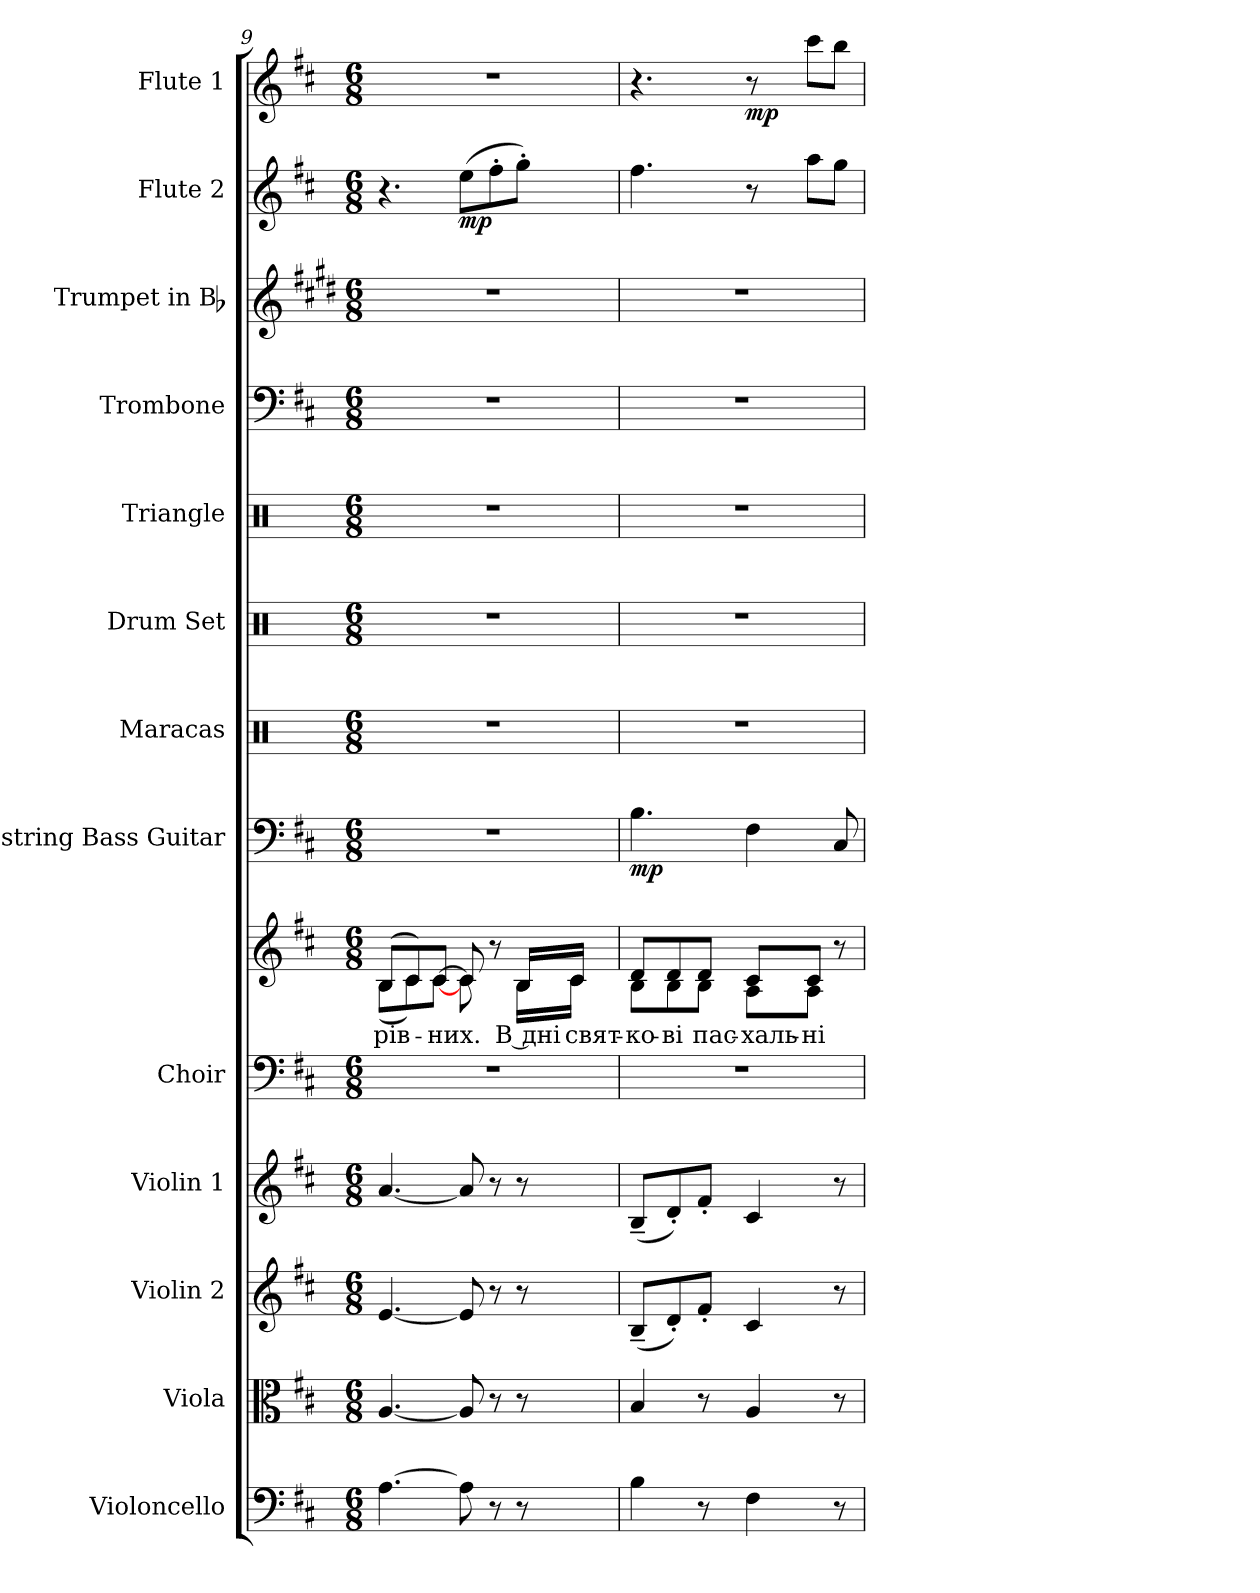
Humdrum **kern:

**kern	**kern	**kern	**kern	**kern	**kern	**text	**kern	**dynam	**kern	**kern	**kern	**kern	**kern	**kern	**dynam	**kern	**dynam
*part13	*part12	*part11	*part10	*part9	*part9	*part9	*part8	*part8	*part7	*part6	*part5	*part4	*part3	*part2	*part2	*part1	*part1
*staff14	*staff13	*staff12	*staff11	*staff10	*staff9	*staff9	*staff8	*staff8	*staff7	*staff6	*staff5	*staff4	*staff3	*staff2	*staff2	*staff1	*staff1
*I"Violoncello	*I"Viola	*I"Violin 2	*I"Violin 1	*I"Choir	*	*	*I"6-string Bass Guitar	*	*I"Maracas	*I"Drum Set	*I"Triangle	*I"Trombone	*I"Trumpet in Bb	*I"Flute 2	*	*I"Flute 1	*
*I'Vc.	*I'Vla.	*I'Vln. 2	*I'Vln. 1	*I'Choir	*	*	*I'Bass	*	*I'Mrcs.	*I'Dr.	*I'Tri.	*I'Tbn.	*I'Tpt.	*I'Fl.	*	*I'Fl.	*
*clefF4	*clefC3	*clefG2	*clefG2	*clefF4	*clefG2	*	*clefF4	*	*clefX	*clefX	*clefX	*clefF4	*clefG2	*clefG2	*	*clefG2	*
*	*	*	*	*	*	*	*ITrd7c12	*	*	*	*	*	*ITrd1c2	*	*	*	*
*k[f#c#]	*k[f#c#]	*k[f#c#]	*k[f#c#]	*k[f#c#]	*k[f#c#]	*	*k[f#c#]	*	*k[]	*k[]	*k[]	*k[f#c#]	*k[f#c#]	*k[f#c#]	*	*k[f#c#]	*
*b:	*b:	*b:	*b:	*b:	*b:	*	*b:	*	*C:	*C:	*C:	*b:	*b:	*b:	*	*b:	*
*M6/8	*M6/8	*M6/8	*M6/8	*M6/8	*M6/8	*	*M6/8	*	*M6/8	*M6/8	*M6/8	*M6/8	*M6/8	*M6/8	*	*M6/8	*
=9	=9	=9	=9	=9	=9	=9	=9	=9	=9	=9	=9	=9	=9	=9	=9	=9	=9
!	!	!	!	!LO:N:vis=1	!	!	!	!	!	!	!	!	!	!	!	!	!
*	*	*	*	*	*^	*	*	*	*	*	*	*	*	*	*	*	*
!	!	!	!	!	!	!	!LO:LY:b:color=#000000	!LO:N:vis=1	!	!LO:N:vis=1	!LO:N:vis=1	!LO:N:vis=1	!LO:N:vis=1	!LO:N:vis=1	!	!	!LO:N:vis=1	!
[>4.Ai\	[<4.Ai/	[<4.ei/	[<4.ai/	2.r	(8Bi/L	(8Bi\L	рів-	2.r	.	2.r	2.r	2.r	2.r	2.r	4.r	.	2.r	.
.	.	.	.	.	8c#i/)	8c#i\)	.	.	.	.	.	.	.	.	.	.	.	.
!	!	!	!	!	!	!	!LO:LY:b:color=#000000	!	!	!	!	!	!	!	!	!	!	!
.	.	.	.	.	[>8c#i/J	[<8c#i\J	-них.	.	.	.	.	.	.	.	.	.	.	.
8Ai\]	8Ai/]	8ei/]	8ai/]	.	8c#i/]	8c#i\	.	.	.	.	.	.	.	.	(8eei\L	mp	.	.
8r	8r	8r	8r	.	8r	8ryy	.	.	.	.	.	.	.	.	8ff#'i\	.	.	.
!	!	!	!	!	!	!	!LO:LY:b:color=#000000	!	!	!	!	!	!	!	!	!	!	!
8r	8r	8r	8r	.	16Bi/LL	16Bi\LL	В дні	.	.	.	.	.	.	.	8gg'i\J)	.	.	.
!	!	!	!	!	!	!	!LO:LY:b:color=#000000	!	!	!	!	!	!	!	!	!	!	!
.	.	.	.	.	16c#i/JJ	16c#i\JJ	свят-	.	.	.	.	.	.	.	.	.	.	.
=10	=10	=10	=10	=10	=10	=10	=10	=10	=10	=10	=10	=10	=10	=10	=10	=10	=10	=10
!	!	!	!	!LO:N:vis=1	!	!	!	!	!	!	!	!	!	!	!	!	!	!
!	!	!	!	!	!	!	!LO:LY:b:color=#000000	!	!	!LO:N:vis=1	!LO:N:vis=1	!LO:N:vis=1	!LO:N:vis=1	!LO:N:vis=1	!	!	!	!
4Bi\	4Bi/	(8B~i/L	(8B~i/L	2.r	8di/L	8Bi\L	-ко-	4.BBi\	mp	2.r	2.r	2.r	2.r	2.r	4.ff#i\	.	4.r	.
!	!	!	!	!	!	!	!LO:LY:b:color=#000000	!	!	!	!	!	!	!	!	!	!	!
.	.	8d'i/)	8d'i/)	.	8di/	8Bi\	-ві	.	.	.	.	.	.	.	.	.	.	.
!	!	!	!	!	!	!	!LO:LY:b:color=#000000	!	!	!	!	!	!	!	!	!	!	!
8r	8r	8f#'i/J	8f#'i/J	.	8di/J	8Bi\J	пас-	.	.	.	.	.	.	.	.	.	.	.
!	!	!	!	!	!	!	!LO:LY:b:color=#000000	!	!	!	!	!	!	!	!	!	!	!
4F#i\	4Ai/	4c#i/	4c#i/	.	8c#i/L	8Ai\L	-халь-	4FF#i\	.	.	.	.	.	.	8r	.	8r	mp
!	!	!	!	!	!	!	!LO:LY:b:color=#000000	!	!	!	!	!	!	!	!	!	!	!
.	.	.	.	.	8c#i/J	8Ai\J	-ні	.	.	.	.	.	.	.	8aai\L	.	8ccc#i\L	.
8r	8r	8r	8r	.	8r	8ryy	.	8CC#i/	.	.	.	.	.	.	8ggi\J	.	8bbi\J	.
*	*	*	*	*	*v	*v	*	*	*	*	*	*	*	*	*	*	*	*
=	=	=	=	=	=	=	=	=	=	=	=	=	=	=	=	=	=
*-	*-	*-	*-	*-	*-	*-	*-	*-	*-	*-	*-	*-	*-	*-	*-	*-	*-
